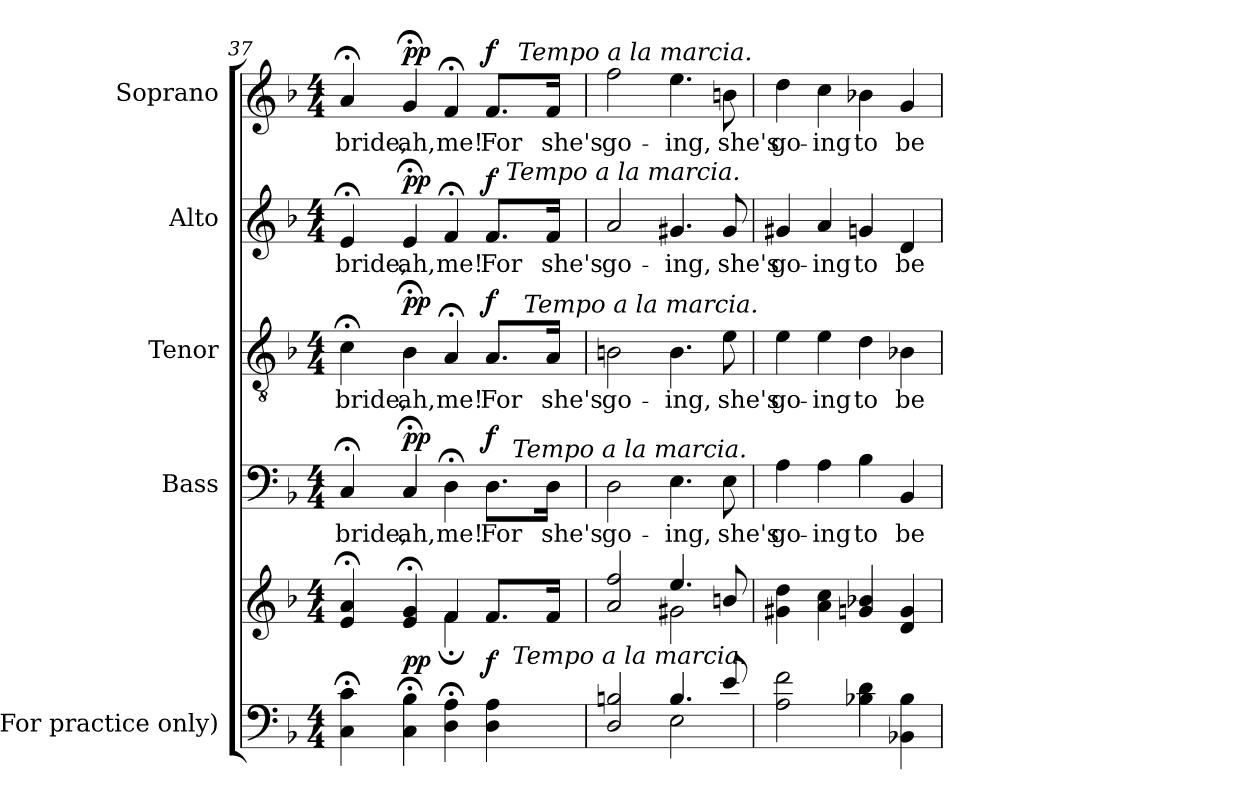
**kern	**kern	**dynam	**kern	**text	**dynam	**kern	**text	**dynam	**kern	**text	**dynam	**kern	**text	**dynam
*part5	*part5	*part5	*part4	*part4	*part4	*part3	*part3	*part3	*part2	*part2	*part2	*part1	*part1	*part1
*staff6	*staff5	*staff5/6	*staff4	*staff4	*staff4	*staff3	*staff3	*staff3	*staff2	*staff2	*staff2	*staff1	*staff1	*staff1
*I"(For  practice only)	*	*	*I"Bass	*	*	*I"Tenor	*	*	*I"Alto	*	*	*I"Soprano	*	*
*	*	*	*I'B.	*	*	*I'T.	*	*	*I'A.	*	*	*I'S.	*	*
*clefF4	*clefG2	*	*clefF4	*	*	*clefGv2	*	*	*clefG2	*	*	*clefG2	*	*
*	*	*	*	*	*	*ITrd7c12	*	*	*	*	*	*	*	*
*k[b-]	*k[b-]	*	*k[b-]	*	*	*k[b-]	*	*	*k[b-]	*	*	*k[b-]	*	*
*F:	*F:	*	*F:	*	*	*F:	*	*	*F:	*	*	*F:	*	*
*M4/4	*M4/4	*	*M4/4	*	*	*M4/4	*	*	*M4/4	*	*	*M4/4	*	*
=37	=37	=37	=37	=37	=37	=37	=37	=37	=37	=37	=37	=37	=37	=37
*	*^	*	*	*	*	*	*	*	*	*	*	*	*	*
!	!	!	!	!	!LO:LY:b:color=#000000	!	!	!	!	!	!	!	!	!	!
!	!	!	!	!	!	!	!	!LO:LY:b:color=#000000	!	!	!	!	!	!	!
!	!	!	!	!	!	!	!	!	!	!	!LO:LY:b:color=#000000	!	!	!	!
!	!	!	!	!	!	!	!	!	!	!	!	!	!	!LO:LY:b:color=#000000	!
*^	*	*	*	*^	*	*	*^	*	*	*^	*	*	*^	*	*
4Ci\; 4ci;	2ryy	4ei/; 4ai;	2ryy	.	4C;i/	2ryy	bride,	.	4C;i\	2ryy	bride,	.	4e;i/	2ryy	bride,	.	4a;i/	2ryy	bride,	.
!	!	!	!	!	!	!	!LO:LY:b:color=#000000	!	!	!	!	!	!	!	!	!	!	!	!	!
!	!	!	!	!	!	!	!	!	!	!	!LO:LY:b:color=#000000	!	!	!	!	!	!	!	!	!
!	!	!	!	!	!	!	!	!	!	!	!	!	!	!	!LO:LY:b:color=#000000	!	!	!	!	!
!	!	!	!	!	!	!	!	!	!	!	!	!	!	!	!	!	!	!	!LO:LY:b:color=#000000	!
4Ci\; 4B-i;	.	4ei/; 4gi;	.	pp	4C;i/	.	ah,	pp	4BB-;i\	.	ah,	pp	4e;i/	.	ah,	pp	4g;i/	.	ah,	pp
!	!	!	!	!	!	!	!LO:LY:b:color=#000000	!	!	!	!	!	!	!	!	!	!	!	!	!
!	!	!	!	!	!	!	!	!	!	!	!LO:LY:b:color=#000000	!	!	!	!	!	!	!	!	!
!	!	!	!	!	!	!	!	!	!	!	!	!	!	!	!LO:LY:b:color=#000000	!	!	!	!	!
!	!	!	!	!	!	!	!	!	!	!	!	!	!	!	!	!	!	!	!LO:LY:b:color=#000000	!
4Di\; 4Ai;	4ryy	4fi/	4f;i\	.	4D;i\	4ryy	me!	.	4AA;i/	4ryy	me!	.	4f;i/	4ryy	me!	.	4f;i/	4ryy	me!	.
!	!	!	!	!	!	!	!LO:LY:b:color=#000000	!	!	!	!	!	!	!	!	!	!	!	!	!
!	!	!	!	!	!	!	!	!	!	!	!LO:LY:b:color=#000000	!	!	!	!	!	!	!	!	!
!	!	!	!	!	!	!	!	!	!	!	!	!	!	!	!LO:LY:b:color=#000000	!	!	!	!	!
!	!	!	!	!	!	!	!	!	!	!	!	!	!	!	!	!	!	!	!LO:LY:b:color=#000000	!
4Di\ 4Ai	16ryy	8.fi/L	4ryy	f	8.Di\L	16ryy	For	f	8.AAi/L	16ryy	For	f	8.fi/L	16ryy	For	f	8.fi/L	16ryy	For	f
.	128...ryy	.	.	.	.	128...ryy	.	.	.	32ryy	.	.	.	512ryy	.	.	.	64.ryy	.	.
!	!	!	!	!	!	!	!	!	!	!	!	!	!	!LO:TX:a:i:t=Tempo a la marcia.	!	!	!	!	!	!
.	.	.	.	.	.	.	.	.	.	.	.	.	.	8ryy	.	.	.	.	.	.
!	!	!	!	!	!	!LO:TX:a:i:t=Tempo a la marcia.	!	!	!	!	!	!	!	!	!	!	!	!	!	!
!	!LO:TX:a:i:t=Tempo a la marcia.	!	!	!	!	!	!	!	!	!	!	!	!	!	!	!	!	!	!	!
.	8ryy	.	.	.	.	8ryy	.	.	.	.	.	.	.	.	.	.	.	.	.	.
!	!	!	!	!	!	!	!	!	!	!	!	!	!	!	!	!	!	!LO:TX:a:i:t=Tempo a la marcia.	!	!
.	.	.	.	.	.	.	.	.	.	.	.	.	.	.	.	.	.	8ryy	.	.
.	.	.	.	.	.	.	.	.	.	1024ryy	.	.	.	.	.	.	.	.	.	.
!	!	!	!	!	!	!	!	!	!	!LO:TX:a:i:t=Tempo a la marcia.	!	!	!	!	!	!	!	!	!	!
.	.	.	.	.	.	.	.	.	.	8ryy	.	.	.	.	.	.	.	.	.	.
!	!	!	!	!	!	!	!LO:LY:b:color=#000000	!	!	!	!	!	!	!	!	!	!	!	!	!
!	!	!	!	!	!	!	!	!	!	!	!LO:LY:b:color=#000000	!	!	!	!	!	!	!	!	!
!	!	!	!	!	!	!	!	!	!	!	!	!	!	!	!LO:LY:b:color=#000000	!	!	!	!	!
!	!	!	!	!	!	!	!	!	!	!	!	!	!	!	!	!	!	!	!LO:LY:b:color=#000000	!
.	.	16fi/Jk	.	.	16Di\Jk	.	she's	.	16AAi/Jk	.	she's	.	16fi/Jk	.	she's	.	16fi/Jk	.	she's	.
.	.	.	.	.	.	.	.	.	.	.	.	.	.	32ryy	.	.	.	.	.	.
.	32ryy	.	.	.	.	32ryy	.	.	.	.	.	.	.	.	.	.	.	.	.	.
.	.	.	.	.	.	.	.	.	.	.	.	.	.	.	.	.	.	32ryy	.	.
.	.	.	.	.	.	.	.	.	.	64ryy	.	.	.	.	.	.	.	.	.	.
.	.	.	.	.	.	.	.	.	.	.	.	.	.	64...ryy	.	.	.	.	.	.
.	64ryy	.	.	.	.	64ryy	.	.	.	.	.	.	.	.	.	.	.	.	.	.
.	.	.	.	.	.	.	.	.	.	128...ryy	.	.	.	.	.	.	.	.	.	.
.	.	.	.	.	.	.	.	.	.	.	.	.	.	.	.	.	.	128ryy	.	.
.	1024ryy	.	.	.	.	1024ryy	.	.	.	.	.	.	.	.	.	.	.	.	.	.
*	*	*	*	*	*v	*v	*	*	*	*	*	*	*v	*v	*	*	*v	*v	*	*
*	*	*	*	*	*	*	*	*v	*v	*	*	*	*	*	*	*	*
=38	=38	=38	=38	=38	=38	=38	=38	=38	=38	=38	=38	=38	=38	=38	=38	=38
*	*	*	*	*	*^	*	*	*^	*	*	*^	*	*	*^	*	*
!	!	!	!	!	!	!	!LO:LY:b:color=#000000	!	!	!	!	!	!	!	!	!	!	!	!	!
*	*	*	*	*	*v	*v	*	*	*	*	*	*	*v	*v	*	*	*v	*v	*	*
*	*	*	*	*	*	*	*	*v	*v	*	*	*	*	*	*	*	*
*	*	*	*	*	*^	*	*	*^	*	*	*^	*	*	*^	*	*
!	!	!	!	!	!	!	!	!	!	!	!LO:LY:b:color=#000000	!	!	!	!	!	!	!	!	!
*	*	*	*	*	*v	*v	*	*	*	*	*	*	*v	*v	*	*	*v	*v	*	*
*	*	*	*	*	*	*	*	*v	*v	*	*	*	*	*	*	*	*
*	*	*	*	*	*^	*	*	*^	*	*	*^	*	*	*^	*	*
!	!	!	!	!	!	!	!	!	!	!	!	!	!	!	!LO:LY:b:color=#000000	!	!	!	!	!
*	*	*	*	*	*v	*v	*	*	*	*	*	*	*v	*v	*	*	*v	*v	*	*
*	*	*	*	*	*	*	*	*v	*v	*	*	*	*	*	*	*	*
*	*	*	*	*	*^	*	*	*^	*	*	*^	*	*	*^	*	*
!	!	!	!	!	!	!	!	!	!	!	!	!	!	!	!	!	!	!	!LO:LY:b:color=#000000	!
*	*	*	*	*	*v	*v	*	*	*	*	*	*	*v	*v	*	*	*v	*v	*	*
*	*	*	*	*	*	*	*	*v	*v	*	*	*	*	*	*	*	*
2Di/ 2Bni	2ryy	2ai/ 2ffi	2ryy	.	2Di\	go-	.	2BBni\	go-	.	2ai/	go-	.	2ffi\	go-	.
!	!	!	!	!	!	!LO:LY:b:color=#000000	!	!	!	!	!	!	!	!	!	!
!	!	!	!	!	!	!	!	!	!LO:LY:b:color=#000000	!	!	!	!	!	!	!
!	!	!	!	!	!	!	!	!	!	!	!	!LO:LY:b:color=#000000	!	!	!	!
!	!	!	!	!	!	!	!	!	!	!	!	!	!	!	!LO:LY:b:color=#000000	!
4.Bi/	2Ei\	4.eei/	2g#Xi\	.	4.Ei\	-ing,	.	4.BBi\	-ing,	.	4.g#Xi/	-ing,	.	4.eei\	-ing,	.
!	!	!	!	!	!	!LO:LY:b:color=#000000	!	!	!	!	!	!	!	!	!	!
!	!	!	!	!	!	!	!	!	!LO:LY:b:color=#000000	!	!	!	!	!	!	!
!	!	!	!	!	!	!	!	!	!	!	!	!LO:LY:b:color=#000000	!	!	!	!
!	!	!	!	!	!	!	!	!	!	!	!	!	!	!	!LO:LY:b:color=#000000	!
8ei/	.	8bni/	.	.	8Ei\	she's	.	8Ei\	she's	.	8g#i/	she's	.	8bni\	she's	.
*v	*v	*	*	*	*	*	*	*	*	*	*	*	*	*	*	*
*	*v	*v	*	*	*	*	*	*	*	*	*	*	*	*	*
=39	=39	=39	=39	=39	=39	=39	=39	=39	=39	=39	=39	=39	=39	=39
!	!	!	!	!LO:LY:b:color=#000000	!	!	!	!	!	!	!	!	!	!
!	!	!	!	!	!	!	!LO:LY:b:color=#000000	!	!	!	!	!	!	!
!	!	!	!	!	!	!	!	!	!	!LO:LY:b:color=#000000	!	!	!	!
!	!	!	!	!	!	!	!	!	!	!	!	!	!LO:LY:b:color=#000000	!
2Ai\ 2fi	4g#Xi\ 4ddi	.	4Ai\	go-	.	4Ei\	go-	.	4g#Xi/	go-	.	4ddi\	go-	.
!	!	!	!	!LO:LY:b:color=#000000	!	!	!	!	!	!	!	!	!	!
!	!	!	!	!	!	!	!LO:LY:b:color=#000000	!	!	!	!	!	!	!
!	!	!	!	!	!	!	!	!	!	!LO:LY:b:color=#000000	!	!	!	!
!	!	!	!	!	!	!	!	!	!	!	!	!	!LO:LY:b:color=#000000	!
.	4ai\ 4cci	.	4Ai\	-ing	.	4Ei\	-ing	.	4ai/	-ing	.	4cci\	-ing	.
!	!	!	!	!LO:LY:b:color=#000000	!	!	!	!	!	!	!	!	!	!
!	!	!	!	!	!	!	!LO:LY:b:color=#000000	!	!	!	!	!	!	!
!	!	!	!	!	!	!	!	!	!	!LO:LY:b:color=#000000	!	!	!	!
!	!	!	!	!	!	!	!	!	!	!	!	!	!LO:LY:b:color=#000000	!
4B-Xi\ 4di	4gni/ 4b-Xi	.	4B-i\	to	.	4Di\	to	.	4gni/	to	.	4b-Xi\	to	.
!	!	!	!	!LO:LY:b:color=#000000	!	!	!	!	!	!	!	!	!	!
!	!	!	!	!	!	!	!LO:LY:b:color=#000000	!	!	!	!	!	!	!
!	!	!	!	!	!	!	!	!	!	!LO:LY:b:color=#000000	!	!	!	!
!	!	!	!	!	!	!	!	!	!	!	!	!	!LO:LY:b:color=#000000	!
4BB-Xi\ 4B-i	4di/ 4gi	.	4BB-i/	be	.	4BB-Xi\	be	.	4di/	be	.	4gi/	be	.
=	=	=	=	=	=	=	=	=	=	=	=	=	=	=
*-	*-	*-	*-	*-	*-	*-	*-	*-	*-	*-	*-	*-	*-	*-
